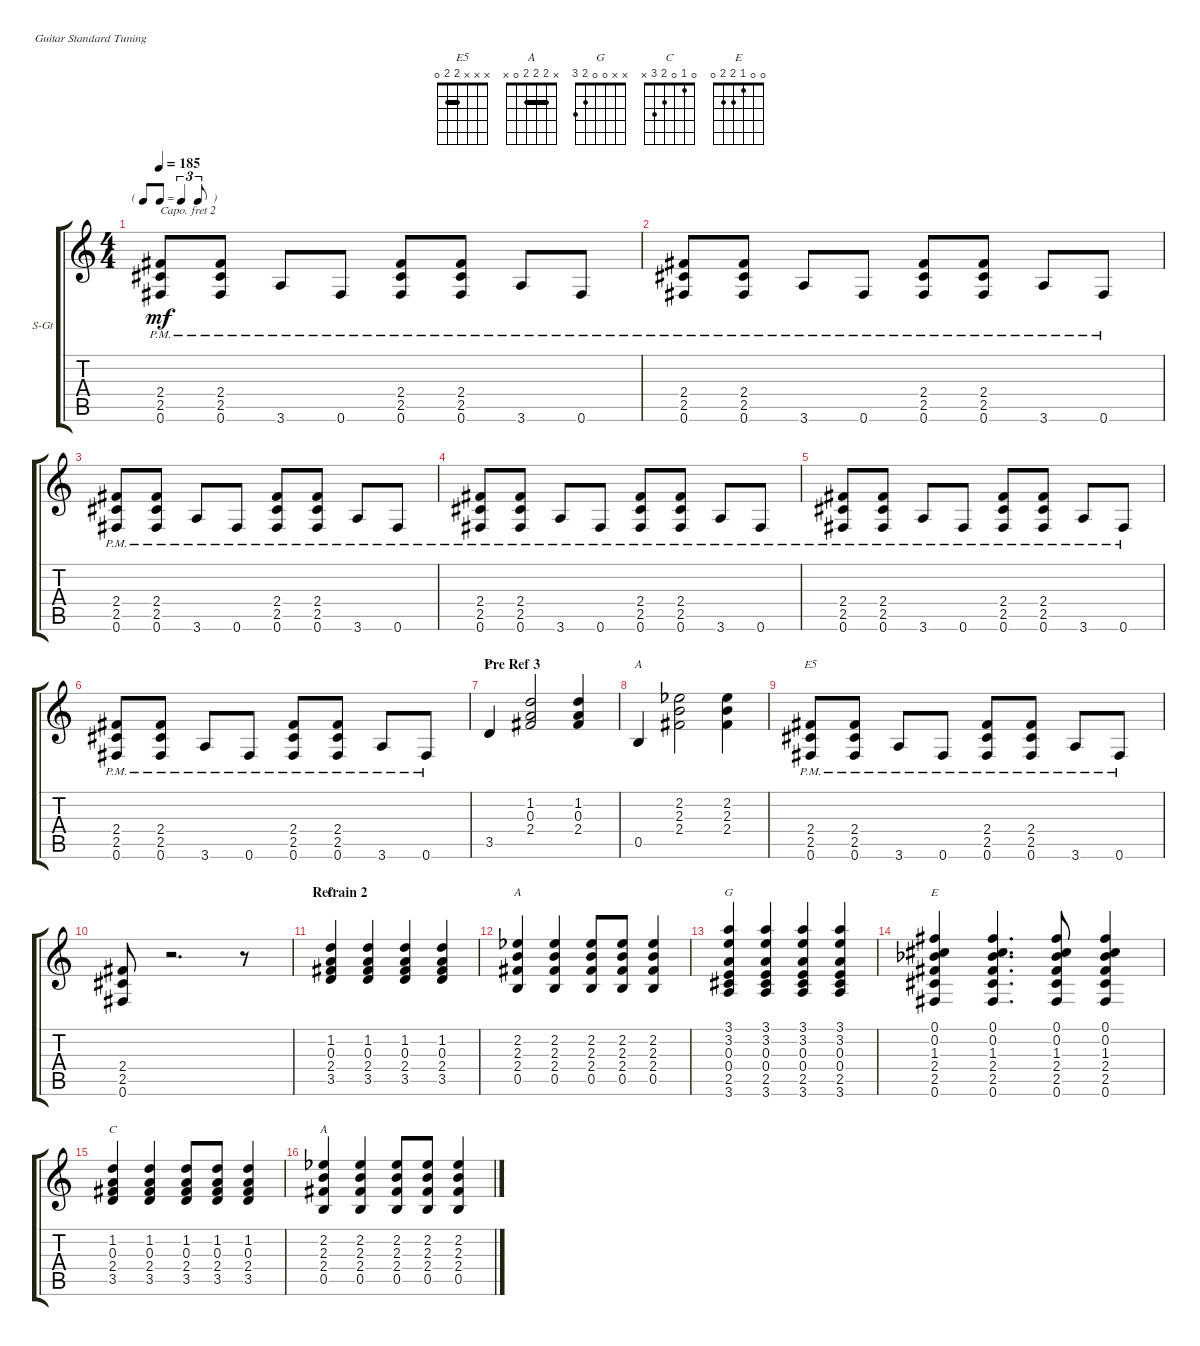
\defaultSystemsLayout 4
\bracketExtendMode groupsimilarinstruments
\firstSystemTrackNameOrientation horizontal
\otherSystemsTrackNameOrientation horizontal
\track ("Richmond Dorchester dans Ampeg Jet" "S-Gt") {instrument acousticguitarsteel}
\staff {score tabs}
\capo 2
\tuning (E4 B3 G3 D3 A2 E2)
\chord ("E5" x x x 2 2 0) {barre 2}
\chord ("A" x 2 2 2 0 x) {barre (2 2)}
\chord ("G" x x 0 0 2 3)
\chord ("C" 0 1 0 2 3 x)
\chord ("E" 0 0 1 2 2 0)
\ts (4 4)
\tf triplet8th
\tempo 185
\clef g2
\ks c
(0.6{pm} 2.5{pm} 2.4{pm}).8{dy mf} (0.6{pm} 2.4{pm} 2.5{pm}).8 3.6{pm}.8 0.6{pm}.8 (0.6{pm} 2.5{pm} 2.4{pm}).8 (0.6{pm} 2.5{pm} 2.4{pm}).8 3.6{pm}.8 0.6{pm}.8 |
(0.6{pm} 2.5{pm} 2.4{pm}).8 (0.6{pm} 2.5{pm} 2.4{pm}).8 3.6{pm}.8 0.6{pm}.8 (0.6{pm} 2.5{pm} 2.4{pm}).8 (0.6{pm} 2.5{pm} 2.4{pm}).8 3.6{pm}.8 0.6{pm}.8 |
(0.6{pm} 2.5{pm} 2.4{pm}).8 (0.6{pm} 2.4{pm} 2.5{pm}).8 3.6{pm}.8 0.6{pm}.8 (0.6{pm} 2.5{pm} 2.4{pm}).8 (0.6{pm} 2.5{pm} 2.4{pm}).8 3.6{pm}.8 0.6{pm}.8 |
(0.6{pm} 2.5{pm} 2.4{pm}).8 (0.6{pm} 2.5{pm} 2.4{pm}).8 3.6{pm}.8 0.6{pm}.8 (0.6{pm} 2.5{pm} 2.4{pm}).8 (0.6{pm} 2.5{pm} 2.4{pm}).8 3.6{pm}.8 0.6{pm}.8 |
(0.6{pm} 2.5{pm} 2.4{pm}).8 (0.6{pm} 2.4{pm} 2.5{pm}).8 3.6{pm}.8 0.6{pm}.8 (0.6{pm} 2.5{pm} 2.4{pm}).8 (0.6{pm} 2.5{pm} 2.4{pm}).8 3.6{pm}.8 0.6{pm}.8 |
(0.6{pm} 2.5{pm} 2.4{pm}).8 (0.6{pm} 2.5{pm} 2.4{pm}).8 3.6{pm}.8 0.6{pm}.8 (0.6{pm} 2.5{pm} 2.4{pm}).8 (0.6{pm} 2.5{pm} 2.4{pm}).8 3.6{pm}.8 0.6{pm}.8 |
\section ("" "Pre Ref 3")
3.5.4{ch "C"} (2.4 0.3 1.2).2 (2.4 0.3 1.2).4 |
0.5.4{ch "A"} (2.4 2.3 2.2{acc b}).2 (2.4 2.3 2.2{acc b}).4 |
(0.6{pm} 2.5{pm} 2.4{pm}).8{ch "E5"} (0.6{pm} 2.4{pm} 2.5{pm}).8 3.6{pm}.8 0.6{pm}.8 (0.6{pm} 2.5{pm} 2.4{pm}).8 (0.6{pm} 2.5{pm} 2.4{pm}).8 3.6{pm}.8 0.6{pm}.8 |
(0.6 2.5 2.4).8 r.2{d} r.8 |
\section ("" "Refrain 2")
(3.5 2.4 0.3 1.2).4{ch "C"} (3.5 1.2 0.3 2.4).4 (3.5 1.2 0.3 2.4).4 (3.5 1.2 0.3 2.4).4 |
(0.5 2.4 2.3 2.2{acc b}).4{ch "A"} (0.5 2.2{acc b} 2.3 2.4).4 (0.5 2.2{acc b} 2.3 2.4).8 (0.5 2.2{acc b} 2.3 2.4).8 (0.5 2.2{acc b} 2.3 2.4).4 |
(2.5 3.6 0.4 0.3 3.2 3.1).4{ch "G"} (2.5 3.1 3.2 0.3 0.4 3.6).4 (2.5 3.1 3.2 0.3 0.4 3.6).4 (2.5 3.1 3.2 0.3 0.4 3.6).4 |
(2.5 0.6 2.4 1.3{acc b} 0.2 0.1).4{ch "E"} (2.5 0.1 0.2 1.3{acc b} 2.4 0.6).4{d} (2.5 0.1 0.2 1.3{acc b} 2.4 0.6).8 (2.5 0.1 0.2 1.3{acc b} 2.4 0.6).4 |
(3.5 2.4 0.3 1.2).4{ch "C"} (3.5 1.2 0.3 2.4).4 (3.5 1.2 0.3 2.4).8 (3.5 1.2 0.3 2.4).8 (3.5 1.2 0.3 2.4).4 |
(0.5 2.4 2.3 2.2{acc b}).4{ch "A"} (0.5 2.2{acc b} 2.3 2.4).4 (0.5 2.2{acc b} 2.3 2.4).8 (0.5 2.2{acc b} 2.3 2.4).8 (0.5 2.2{acc b} 2.3 2.4).4
